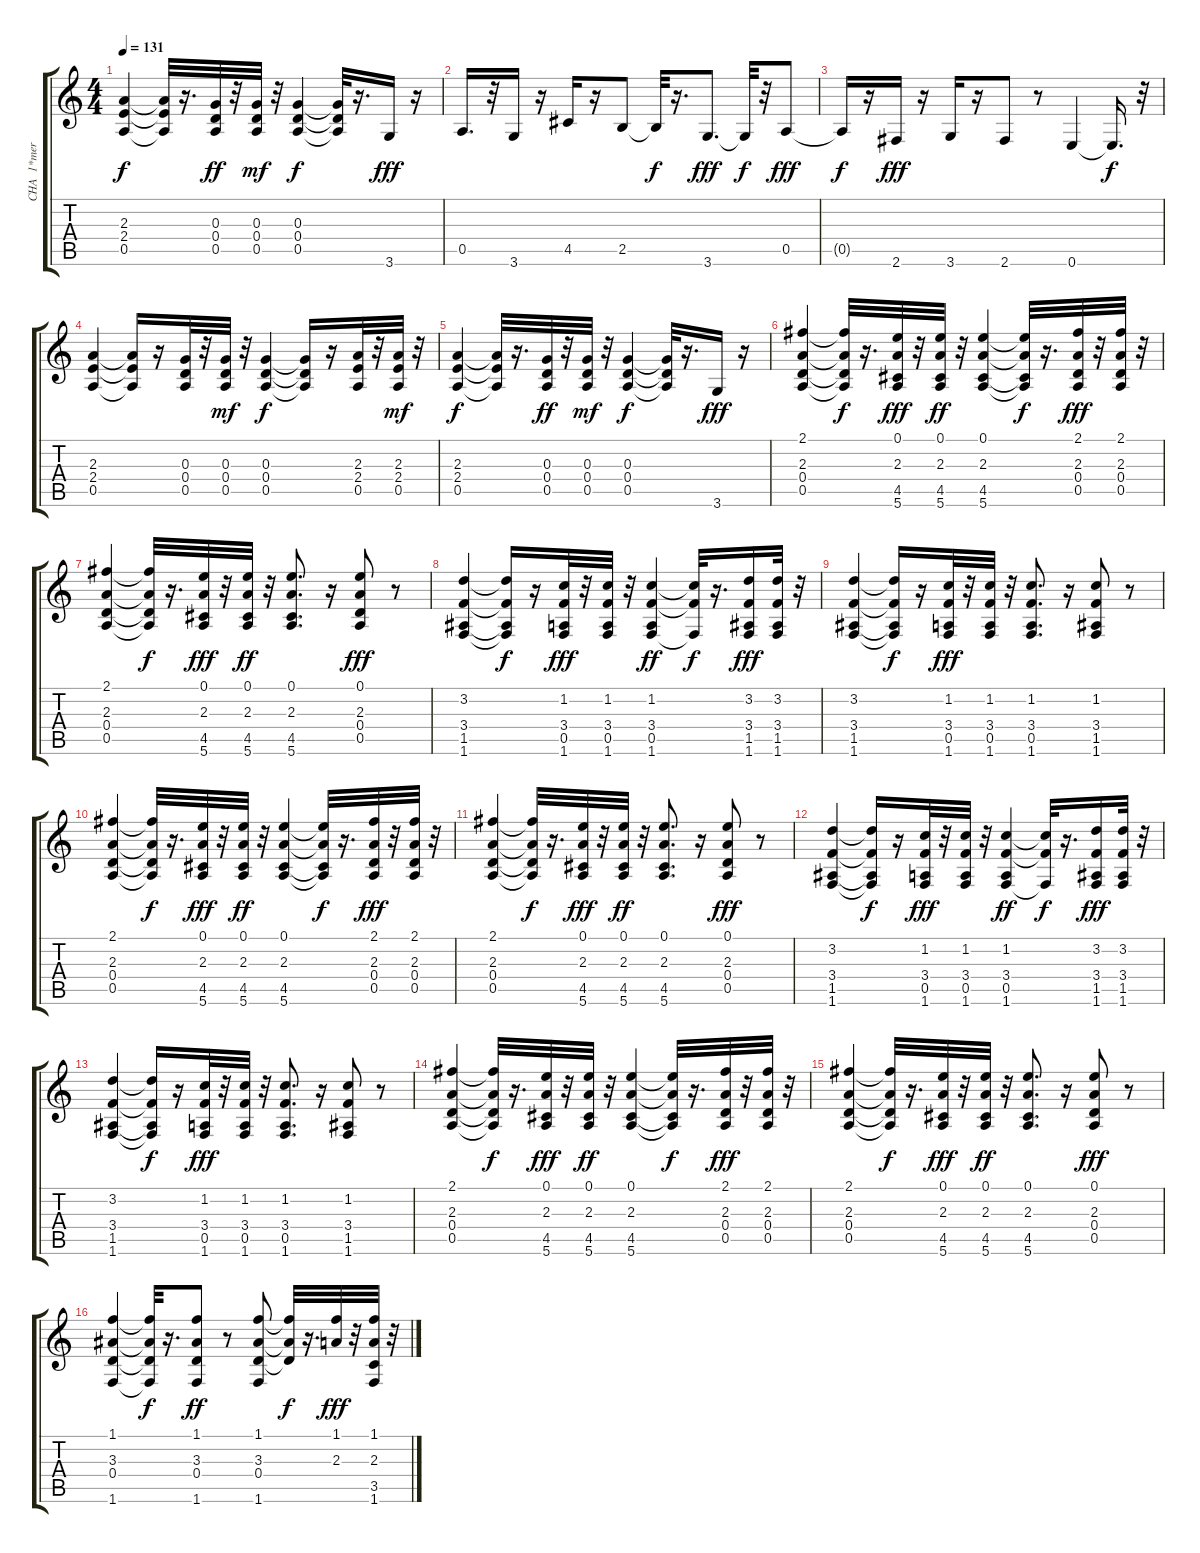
\track ("CHA  1*merged" "CHA  1*mer") {instrument overdrivenguitar}
\staff {score tabs}
\tuning (E4 B3 G3 D3 A2 E2) {hide}
\ts (4 4)
\tempo 131
\clef g2
\ks c
(2.3 2.4 0.5).4{dy f} (2.3{t} 2.4{t} 0.5{t}).32 r.16{d} (0.3 0.4 0.5).32{dy ff} r.32 (0.3 0.4 0.5).32{dy mf} r.32 (0.3 0.4 0.5).4{dy f} (0.3{t} 0.4{t} 0.5{t}).32 r.16{d} 3.6.16{dy fff} r.16 |
0.5.16{d} r.32 3.6.16 r.16 4.5.16 r.16 2.5.8 2.5{t}.32{dy f} r.16{d} 3.6.8{d dy fff} 3.6{t}.32{dy f} r.32 0.5.8{dy fff} |
0.5{t}.16{dy f} r.16 2.6.16{dy fff} r.16 3.6.16 r.16 2.6.8 r.8 0.6.4 0.6{t}.16{d dy f} r.32 |
(2.3 2.4 0.5).4 (2.3{t} 2.4{t} 0.5{t}).16 r.16 (0.3 0.4 0.5).32 r.32 (0.3 0.4 0.5).32{dy mf} r.32 (0.3 0.4 0.5).4{dy f} (0.3{t} 0.4{t} 0.5{t}).16 r.16 (2.3 2.4 0.5).32 r.32 (2.3 2.4 0.5).32{dy mf} r.32 |
(2.3 2.4 0.5).4{dy f} (2.3{t} 2.4{t} 0.5{t}).32 r.16{d} (0.3 0.4 0.5).32{dy ff} r.32 (0.3 0.4 0.5).32{dy mf} r.32 (0.3 0.4 0.5).4{dy f} (0.3{t} 0.4{t} 0.5{t}).32 r.16{d} 3.6.16{dy fff} r.16 |
(2.1 2.3 0.4 0.5).4 (2.1{t} 2.3{t} 0.4{t} 0.5{t}).32{dy f} r.16{d} (0.1 2.3 4.5 5.6).32{dy fff} r.32 (0.1 2.3 4.5 5.6).32{dy ff} r.32 (0.1 2.3 4.5 5.6).4 (0.1{t} 2.3{t} 4.5{t} 5.6{t}).32{dy f} r.16{d} (2.1 2.3 0.4 0.5).32{dy fff} r.32 (2.1 2.3 0.4 0.5).32 r.32 |
(2.1 2.3 0.4 0.5).4 (2.1{t} 2.3{t} 0.4{t} 0.5{t}).32{dy f} r.16{d} (0.1 2.3 4.5 5.6).32{dy fff} r.32 (0.1 2.3 4.5 5.6).32{dy ff} r.32 (0.1 2.3 4.5 5.6).8{d} r.16 (0.1 2.3 0.4 0.5).8{dy fff} r.8 |
(3.2 3.4 1.5 1.6).4 (3.2{t} 3.4{t} 1.5{t} 1.6{t}).16{dy f} r.16 (1.2 3.4 0.5 1.6).32{dy fff} r.32 (1.2 3.4 0.5 1.6).32 r.32 (1.2 3.4 0.5 1.6).4{dy ff} (1.2{t} 3.4{t} 1.6{t}).32{dy f} r.16{d} (3.2 3.4 1.5 1.6).16{dy fff} (3.2 3.4 1.5 1.6).32 r.32 |
(3.2 3.4 1.5 1.6).4 (3.2{t} 3.4{t} 1.5{t} 1.6{t}).16{dy f} r.16 (1.2 3.4 0.5 1.6).32{dy fff} r.32 (1.2 3.4 0.5 1.6).32 r.32 (1.2 3.4 0.5 1.6).8{d} r.16 (1.2 3.4 1.5 1.6).8 r.8 |
(2.1 2.3 0.4 0.5).4 (2.1{t} 2.3{t} 0.4{t} 0.5{t}).32{dy f} r.16{d} (0.1 2.3 4.5 5.6).32{dy fff} r.32 (0.1 2.3 4.5 5.6).32{dy ff} r.32 (0.1 2.3 4.5 5.6).4 (0.1{t} 2.3{t} 4.5{t} 5.6{t}).32{dy f} r.16{d} (2.1 2.3 0.4 0.5).32{dy fff} r.32 (2.1 2.3 0.4 0.5).32 r.32 |
(2.1 2.3 0.4 0.5).4 (2.1{t} 2.3{t} 0.4{t} 0.5{t}).32{dy f} r.16{d} (0.1 2.3 4.5 5.6).32{dy fff} r.32 (0.1 2.3 4.5 5.6).32{dy ff} r.32 (0.1 2.3 4.5 5.6).8{d} r.16 (0.1 2.3 0.4 0.5).8{dy fff} r.8 |
(3.2 3.4 1.5 1.6).4 (3.2{t} 3.4{t} 1.5{t} 1.6{t}).16{dy f} r.16 (1.2 3.4 0.5 1.6).32{dy fff} r.32 (1.2 3.4 0.5 1.6).32 r.32 (1.2 3.4 0.5 1.6).4{dy ff} (1.2{t} 3.4{t} 1.6{t}).32{dy f} r.16{d} (3.2 3.4 1.5 1.6).16{dy fff} (3.2 3.4 1.5 1.6).32 r.32 |
(3.2 3.4 1.5 1.6).4 (3.2{t} 3.4{t} 1.5{t} 1.6{t}).16{dy f} r.16 (1.2 3.4 0.5 1.6).32{dy fff} r.32 (1.2 3.4 0.5 1.6).32 r.32 (1.2 3.4 0.5 1.6).8{d} r.16 (1.2 3.4 1.5 1.6).8 r.8 |
(2.1 2.3 0.4 0.5).4 (2.1{t} 2.3{t} 0.4{t} 0.5{t}).32{dy f} r.16{d} (0.1 2.3 4.5 5.6).32{dy fff} r.32 (0.1 2.3 4.5 5.6).32{dy ff} r.32 (0.1 2.3 4.5 5.6).4 (0.1{t} 2.3{t} 4.5{t} 5.6{t}).32{dy f} r.16{d} (2.1 2.3 0.4 0.5).32{dy fff} r.32 (2.1 2.3 0.4 0.5).32 r.32 |
(2.1 2.3 0.4 0.5).4 (2.1{t} 2.3{t} 0.4{t} 0.5{t}).32{dy f} r.16{d} (0.1 2.3 4.5 5.6).32{dy fff} r.32 (0.1 2.3 4.5 5.6).32{dy ff} r.32 (0.1 2.3 4.5 5.6).8{d} r.16 (0.1 2.3 0.4 0.5).8{dy fff} r.8 |
(1.1 3.3 0.4 1.6).4 (1.1{t} 3.3{t} 0.4{t} 1.6{t}).32{dy f} r.16{d} (1.1 3.3 0.4 1.6).8{dy ff} r.8 (1.1 3.3 0.4 1.6).8 (1.1{t} 3.3{t} 0.4{t}).32{dy f} r.16{d} (1.1 2.3).32{dy fff} r.32 (1.1 2.3 3.5 1.6).32 r.32
